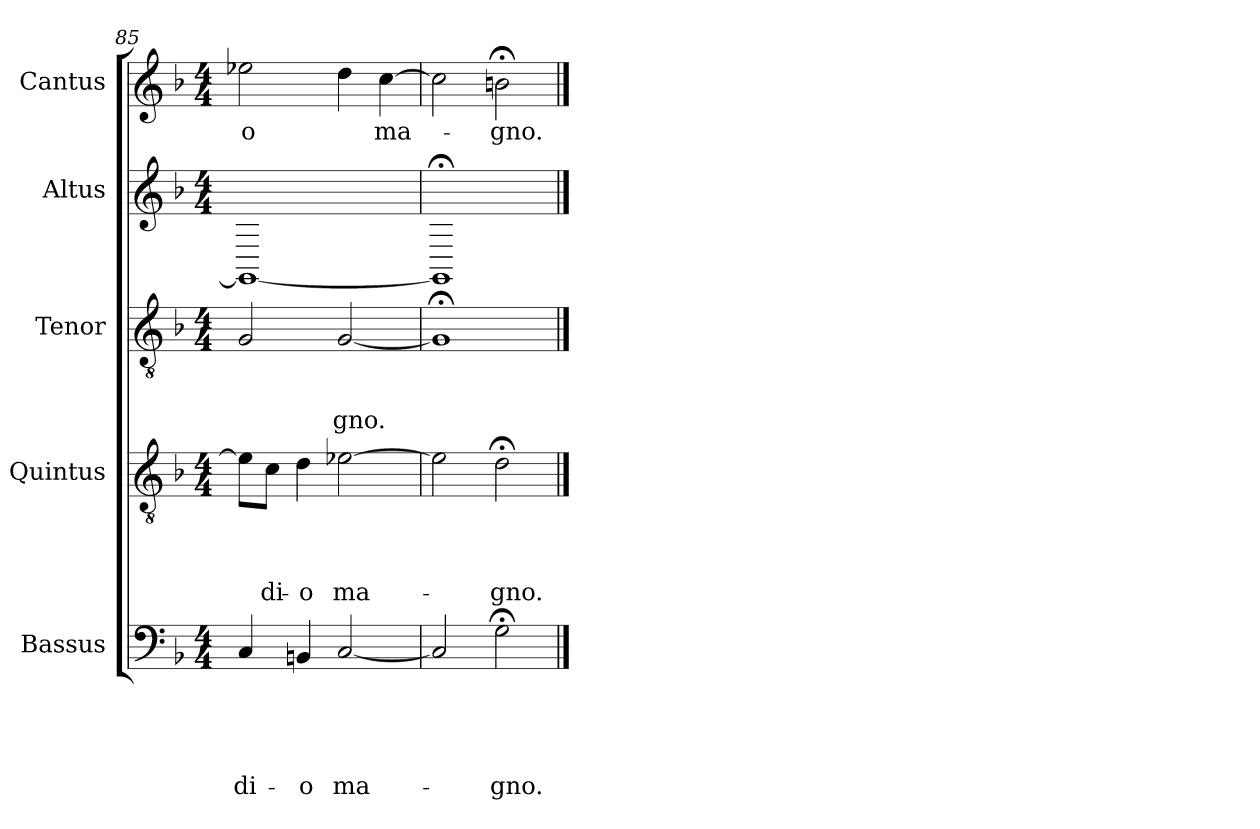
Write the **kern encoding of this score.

**kern	**text	**text	**text	**text	**text	**kern	**text	**text	**text	**text	**kern	**text	**text	**text	**kern	**text	**kern	**text
*part5	*part5	*part5	*part5	*part5	*part5	*part4	*part4	*part4	*part4	*part4	*part3	*part3	*part3	*part3	*part2	*part2	*part1	*part1
*staff5	*staff5	*staff5	*staff5	*staff5	*staff5	*staff4	*staff4	*staff4	*staff4	*staff4	*staff3	*staff3	*staff3	*staff3	*staff2	*staff2	*staff1	*staff1
*I"Bassus	*	*	*	*	*	*I"Quintus	*	*	*	*	*I"Tenor	*	*	*	*I"Altus	*	*I"Cantus	*
*clefF4	*	*	*	*	*	*clefGv2	*	*	*	*	*clefGv2	*	*	*	*clefG2	*	*clefG2	*
*k[b-]	*	*	*	*	*	*k[b-]	*	*	*	*	*k[b-]	*	*	*	*k[b-]	*	*k[b-]	*
*F:	*	*	*	*	*	*F:	*	*	*	*	*F:	*	*	*	*F:	*	*F:	*
*M4/4	*	*	*	*	*	*M4/4	*	*	*	*	*M4/4	*	*	*	*M4/4	*	*M4/4	*
=85	=85	=85	=85	=85	=85	=85	=85	=85	=85	=85	=85	=85	=85	=85	=85	=85	=85	=85
!	!	!	!	!	!LO:LY:b:rj	!	!	!	!	!	!	!	!	!	!	!	!	!LO:LY:b
4C/	.	.	.	.	-di-	8e-\L]	.	.	.	.	2G/	.	.	.	1GG_	.	2ee-X\	-o
!	!	!	!	!	!	!	!	!	!	!LO:LY:b	!	!	!	!	!	!	!	!
.	.	.	.	.	.	8c\J	.	.	.	-di-	.	.	.	.	.	.	.	.
!	!	!	!	!	!LO:LY:b:rj	!	!	!	!	!LO:LY:b	!	!	!	!	!	!	!	!
4BBn/	.	.	.	.	-o	4d\	.	.	.	-o	.	.	.	.	.	.	.	.
!	!	!	!	!	!LO:LY:b:rj	!	!	!	!	!LO:LY:b	!	!	!	!LO:LY:b	!	!	!	!
[<2C/	.	.	.	.	ma-	[>2e-X\	.	.	.	ma-	[<2G/	.	.	-gno.	.	.	4dd\	.
!	!	!	!	!	!	!	!	!	!	!	!	!	!	!	!	!	!	!LO:LY:b
.	.	.	.	.	.	.	.	.	.	.	.	.	.	.	.	.	[>4cc\	ma-
=86	=86	=86	=86	=86	=86	=86	=86	=86	=86	=86	=86	=86	=86	=86	=86	=86	=86	=86
2C/]	.	.	.	.	.	2e-\]	.	.	.	.	1G;]	.	.	.	1GG;]	.	2cc\]	.
!	!	!	!	!	!LO:LY:b:rj	!	!	!	!	!LO:LY:b	!	!	!	!	!	!	!	!LO:LY:b
2G;<\	.	.	.	.	-gno.	2d;<\	.	.	.	-gno.	.	.	.	.	.	.	2bn;<\	-gno.
==	==	==	==	==	==	==	==	==	==	==	==	==	==	==	==	==	==	==
*-	*-	*-	*-	*-	*-	*-	*-	*-	*-	*-	*-	*-	*-	*-	*-	*-	*-	*-
